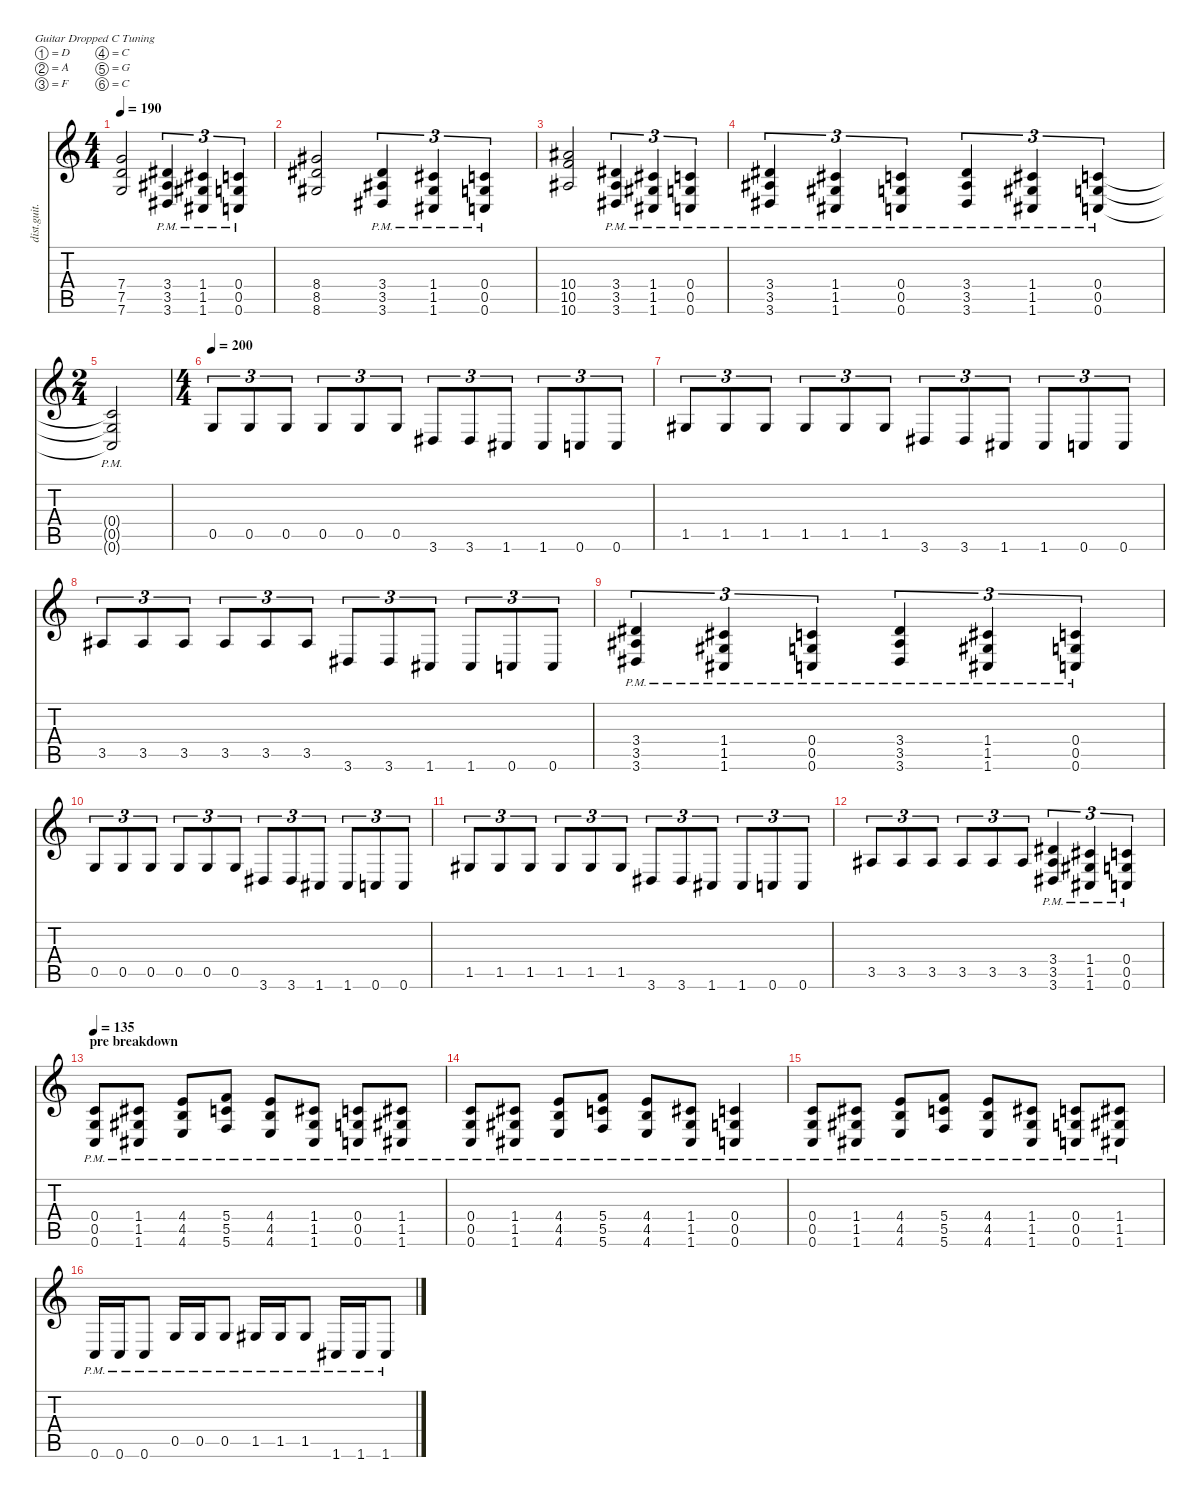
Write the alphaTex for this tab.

\defaultSystemsLayout 4
\hideDynamics
\bracketExtendMode nobrackets
\otherSystemsTrackNameOrientation horizontal
\track ("Distortion Guitar" "dist.guit.") {instrument distortionguitar}
\staff {score tabs}
\tuning (D4 A3 F3 C3 G2 C2)
\ts (4 4)
\tempo 190
\clef g2
\ks c
(7.6 7.5 7.4).2{dy mf beam Up} (3.6{pm acc #} 3.5{pm acc #} 3.4{pm acc #}).4{tu (3 2) beam Up} (1.6{pm acc #} 1.5{pm acc #} 1.4{pm acc #}).4{tu (3 2) beam Up} (0.6{pm} 0.5{pm} 0.4{pm}).4{tu (3 2) beam Up} |
(8.6{acc #} 8.5{acc #} 8.4{acc #}).2{beam Up} (3.6{pm acc #} 3.5{pm acc #} 3.4{pm acc #}).4{tu (3 2) beam Up} (1.6{pm acc #} 1.5{pm acc #} 1.4{pm acc #}).4{tu (3 2) beam Up} (0.6{pm} 0.5{pm} 0.4{pm}).4{tu (3 2) beam Up} |
(10.6{acc #} 10.5 10.4{acc #}).2{beam Up} (3.6{pm acc #} 3.5{pm acc #} 3.4{pm acc #}).4{tu (3 2) beam Up} (1.6{pm acc #} 1.5{pm acc #} 1.4{pm acc #}).4{tu (3 2) beam Up} (0.6{pm} 0.5{pm} 0.4{pm}).4{tu (3 2) beam Up} |
(3.6{pm acc #} 3.5{pm acc #} 3.4{pm acc #}).4{tu (3 2) beam Up} (1.6{pm acc #} 1.5{pm acc #} 1.4{pm acc #}).4{tu (3 2) beam Up} (0.6{pm} 0.5{pm} 0.4{pm}).4{tu (3 2) beam Up} (3.6{pm acc #} 3.5{pm acc #} 3.4{pm acc #}).4{tu (3 2) beam Up} (1.6{pm acc #} 1.5{pm acc #} 1.4{pm acc #}).4{tu (3 2) beam Up} (0.6{pm} 0.5{pm} 0.4{pm}).4{tu (3 2) beam Up} |
\ts (2 4)
\beaming (8 2 2)
(0.6{pm t} 0.5{pm t} 0.4{pm t}).2{beam Up} |
\ts (4 4)
\beaming (8 2 2 2 2)
\tempo 200
0.5.8{tu (3 2) beam Up} 0.5.8{tu (3 2) beam Up} 0.5.8{tu (3 2) beam Up} 0.5.8{tu (3 2) beam Up} 0.5.8{tu (3 2) beam Up} 0.5.8{tu (3 2) beam Up} 3.6{acc #}.8{tu (3 2) beam Up} 3.6{acc #}.8{tu (3 2) beam Up} 1.6{acc #}.8{tu (3 2) beam Up} 1.6{acc #}.8{tu (3 2) beam Up} 0.6.8{tu (3 2) beam Up} 0.6.8{tu (3 2) beam Up} |
1.5{acc #}.8{tu (3 2) beam Up} 1.5{acc #}.8{tu (3 2) beam Up} 1.5{acc #}.8{tu (3 2) beam Up} 1.5{acc #}.8{tu (3 2) beam Up} 1.5{acc #}.8{tu (3 2) beam Up} 1.5{acc #}.8{tu (3 2) beam Up} 3.6{acc #}.8{tu (3 2) beam Up} 3.6{acc #}.8{tu (3 2) beam Up} 1.6{acc #}.8{tu (3 2) beam Up} 1.6{acc #}.8{tu (3 2) beam Up} 0.6.8{tu (3 2) beam Up} 0.6.8{tu (3 2) beam Up} |
3.5{acc #}.8{tu (3 2) beam Up} 3.5{acc #}.8{tu (3 2) beam Up} 3.5{acc #}.8{tu (3 2) beam Up} 3.5{acc #}.8{tu (3 2) beam Up} 3.5{acc #}.8{tu (3 2) beam Up} 3.5{acc #}.8{tu (3 2) beam Up} 3.6{acc #}.8{tu (3 2) beam Up} 3.6{acc #}.8{tu (3 2) beam Up} 1.6{acc #}.8{tu (3 2) beam Up} 1.6{acc #}.8{tu (3 2) beam Up} 0.6.8{tu (3 2) beam Up} 0.6.8{tu (3 2) beam Up} |
(3.6{pm acc #} 3.5{pm acc #} 3.4{pm acc #}).4{tu (3 2) beam Up} (1.6{pm acc #} 1.4{pm acc #} 1.5{pm acc #}).4{tu (3 2) beam Up} (0.6{pm} 0.5{pm} 0.4{pm}).4{tu (3 2) beam Up} (3.6{pm acc #} 3.5{pm acc #} 3.4{pm acc #}).4{tu (3 2) beam Up} (1.6{pm acc #} 1.4{pm acc #} 1.5{pm acc #}).4{tu (3 2) beam Up} (0.6{pm} 0.5{pm} 0.4{pm}).4{tu (3 2) beam Up} |
0.5.8{tu (3 2) beam Up} 0.5.8{tu (3 2) beam Up} 0.5.8{tu (3 2) beam Up} 0.5.8{tu (3 2) beam Up} 0.5.8{tu (3 2) beam Up} 0.5.8{tu (3 2) beam Up} 3.6{acc #}.8{tu (3 2) beam Up} 3.6{acc #}.8{tu (3 2) beam Up} 1.6{acc #}.8{tu (3 2) beam Up} 1.6{acc #}.8{tu (3 2) beam Up} 0.6.8{tu (3 2) beam Up} 0.6.8{tu (3 2) beam Up} |
1.5{acc #}.8{tu (3 2) beam Up} 1.5{acc #}.8{tu (3 2) beam Up} 1.5{acc #}.8{tu (3 2) beam Up} 1.5{acc #}.8{tu (3 2) beam Up} 1.5{acc #}.8{tu (3 2) beam Up} 1.5{acc #}.8{tu (3 2) beam Up} 3.6{acc #}.8{tu (3 2) beam Up} 3.6{acc #}.8{tu (3 2) beam Up} 1.6{acc #}.8{tu (3 2) beam Up} 1.6{acc #}.8{tu (3 2) beam Up} 0.6.8{tu (3 2) beam Up} 0.6.8{tu (3 2) beam Up} |
3.5{acc #}.8{tu (3 2) beam Up} 3.5{acc #}.8{tu (3 2) beam Up} 3.5{acc #}.8{tu (3 2) beam Up} 3.5{acc #}.8{tu (3 2) beam Up} 3.5{acc #}.8{tu (3 2) beam Up} 3.5{acc #}.8{tu (3 2) beam Up} (3.6{pm acc #} 3.5{pm acc #} 3.4{pm acc #}).4{tu (3 2) beam Up} (1.6{pm acc #} 1.4{pm acc #} 1.5{pm acc #}).4{tu (3 2) beam Up} (0.6{pm} 0.5{pm} 0.4{pm}).4{tu (3 2) beam Up} |
\section ("" "pre breakdown")
\tempo 135
(0.6{pm} 0.5{pm} 0.4{pm}).8{beam Up} (1.4{pm acc #} 1.5{pm acc #} 1.6{pm acc #}).8{beam Up} (4.6{pm} 4.5{pm} 4.4{pm}).8{beam Up} (5.4{pm} 5.5{pm} 5.6{pm}).8{beam Up} (4.6{pm} 4.5{pm} 4.4{pm}).8{beam Up} (1.4{pm acc #} 1.5{pm acc #} 1.6{pm acc #}).8{beam Up} (0.6{pm} 0.5{pm} 0.4{pm}).8{beam Up} (1.6{pm acc #} 1.5{pm acc #} 1.4{pm acc #}).8{beam Up} |
(0.6{pm} 0.5{pm} 0.4{pm}).8{beam Up} (1.4{pm acc #} 1.5{pm acc #} 1.6{pm acc #}).8{beam Up} (4.6{pm} 4.5{pm} 4.4{pm}).8{beam Up} (5.4{pm} 5.5{pm} 5.6{pm}).8{beam Up} (4.6{pm} 4.5{pm} 4.4{pm}).8{beam Up} (1.4{pm acc #} 1.5{pm acc #} 1.6{pm acc #}).8{beam Up} (0.6{pm} 0.5{pm} 0.4{pm}).4{beam Up} |
(0.6{pm} 0.5{pm} 0.4{pm}).8{beam Up} (1.4{pm acc #} 1.5{pm acc #} 1.6{pm acc #}).8{beam Up} (4.6{pm} 4.5{pm} 4.4{pm}).8{beam Up} (5.4{pm} 5.5{pm} 5.6{pm}).8{beam Up} (4.6{pm} 4.5{pm} 4.4{pm}).8{beam Up} (1.4{pm acc #} 1.5{pm acc #} 1.6{pm acc #}).8{beam Up} (0.6{pm} 0.5{pm} 0.4{pm}).8{beam Up} (1.6{pm acc #} 1.5{pm acc #} 1.4{pm acc #}).8{beam Up} |
0.6{pm}.16{beam Up} 0.6{pm}.16{beam Up} 0.6{pm}.8{beam Up} 0.5{pm}.16{beam Up} 0.5{pm}.16{beam Up} 0.5{pm}.8{beam Up} 1.5{pm acc #}.16{beam Up} 1.5{pm acc #}.16{beam Up} 1.5{pm acc #}.8{beam Up} 1.6{pm acc #}.16{beam Up} 1.6{pm acc #}.16{beam Up} 1.6{pm acc #}.8{beam Up}
